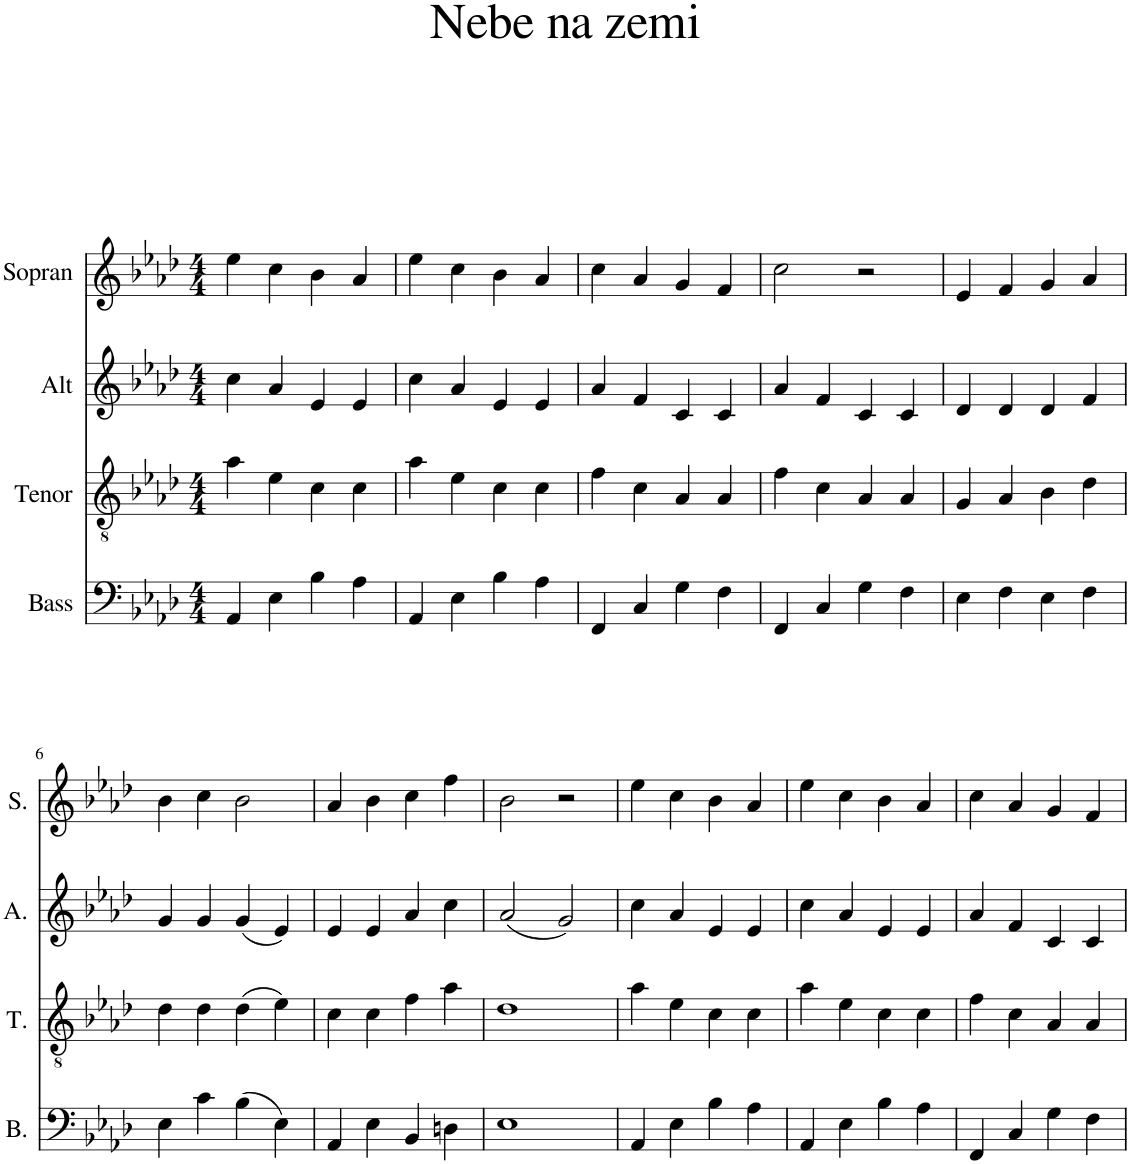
**kern	**kern	**kern	**kern
*part4	*part3	*part2	*part1
*staff4	*staff3	*staff2	*staff1
*I"Bass	*I"Tenor	*I"Alt	*I"Sopran
*I'B.	*I'T.	*I'A.	*I'S.
*clefF4	*clefGv2	*clefG2	*clefG2
*k[b-e-a-d-]	*k[b-e-a-d-]	*k[b-e-a-d-]	*k[b-e-a-d-]
*M4/4	*M4/4	*M4/4	*M4/4
=1	=1	=1	=1
4AA-/	4a-\	4cc\	4ee-\
4E-\	4e-\	4a-/	4cc\
4B-\	4c\	4e-/	4b-\
4A-\	4c\	4e-/	4a-/
=2	=2	=2	=2
4AA-/	4a-\	4cc\	4ee-\
4E-\	4e-\	4a-/	4cc\
4B-\	4c\	4e-/	4b-\
4A-\	4c\	4e-/	4a-/
=3	=3	=3	=3
4FF/	4f\	4a-/	4cc\
4C/	4c\	4f/	4a-/
4G\	4A-/	4c/	4g/
4F\	4A-/	4c/	4f/
=4	=4	=4	=4
4FF/	4f\	4a-/	2cc\
4C/	4c\	4f/	.
4G\	4A-/	4c/	2r
4F\	4A-/	4c/	.
=5	=5	=5	=5
4E-\	4G/	4d-/	4e-/
4F\	4A-/	4d-/	4f/
4E-\	4B-\	4d-/	4g/
4F\	4d-\	4f/	4a-/
!!LO:LB:g=z
=6	=6	=6	=6
4E-\	4d-\	4g/	4b-\
4c\	4d-\	4g/	4cc\
(4B-\	(4d-\	(4g/	2b-\
4E-\)	4e-\)	4e-/)	.
=7	=7	=7	=7
4AA-/	4c\	4e-/	4a-/
4E-\	4c\	4e-/	4b-\
4BB-/	4f\	4a-/	4cc\
4Dn\	4a-\	4cc\	4ff\
=8	=8	=8	=8
1E-	1d-	(2a-/	2b-\
.	.	2g/)	2r
=9	=9	=9	=9
4AA-/	4a-\	4cc\	4ee-\
4E-\	4e-\	4a-/	4cc\
4B-\	4c\	4e-/	4b-\
4A-\	4c\	4e-/	4a-/
=10	=10	=10	=10
4AA-/	4a-\	4cc\	4ee-\
4E-\	4e-\	4a-/	4cc\
4B-\	4c\	4e-/	4b-\
4A-\	4c\	4e-/	4a-/
=11	=11	=11	=11
4FF/	4f\	4a-/	4cc\
4C/	4c\	4f/	4a-/
4G\	4A-/	4c/	4g/
4F\	4A-/	4c/	4f/
=	=	=	=
*-	*-	*-	*-
